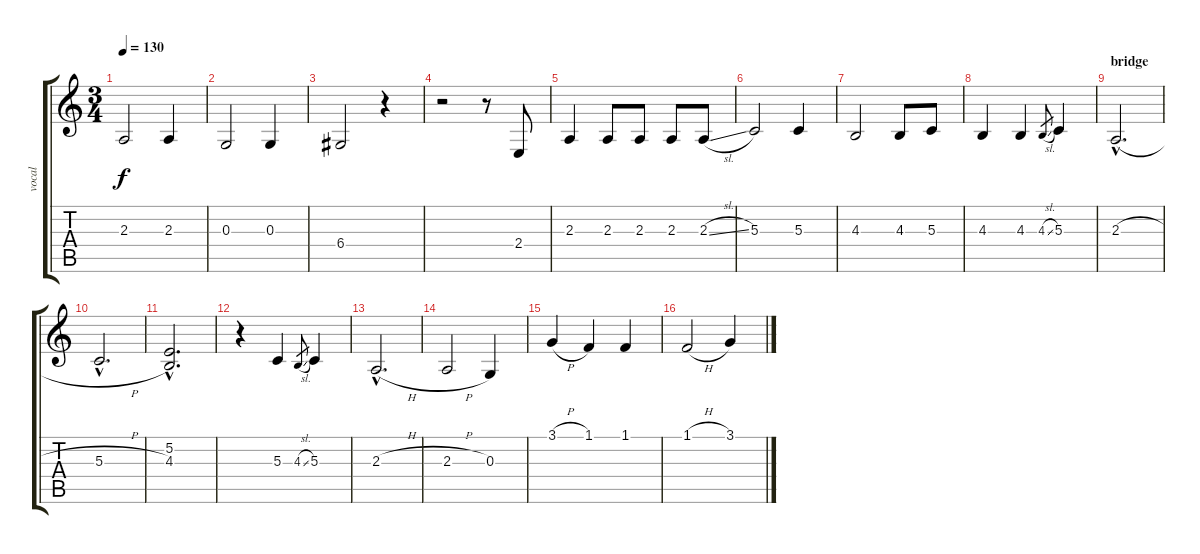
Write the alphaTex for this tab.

\track ("vocal" "vocal") {instrument viola}
\staff {score tabs}
\tuning (E4 B3 G3 D3 A2 E2) {hide}
\ts (3 4)
\tempo 130
\clef g2
\ks c
2.3.2{dy f} 2.3.4 |
0.3.2 0.3.4 |
6.4.2 r.4 |
r.2 r.8 2.4.8 |
2.3.4 2.3.8 2.3.8 2.3.8 2.3{sl}.8 |
5.3.2 5.3.4 |
4.3.2 4.3.8 5.3.8 |
4.3.4 4.3.4 4.3{sl}.8{gr} 5.3.4 |
\section ("" "bridge")
2.3{h hac}.2{d} |
5.3{h hac}.2{d} |
(5.2{hac} 4.3{hac}).2{d} |
r.4 5.3.4 4.3{sl}.8{gr} 5.3.4 |
2.3{h hac}.2{d} |
2.3{h}.2 0.3.4 |
3.1{h}.4 1.1.4 1.1.4 |
1.1{h}.2 3.1.4
